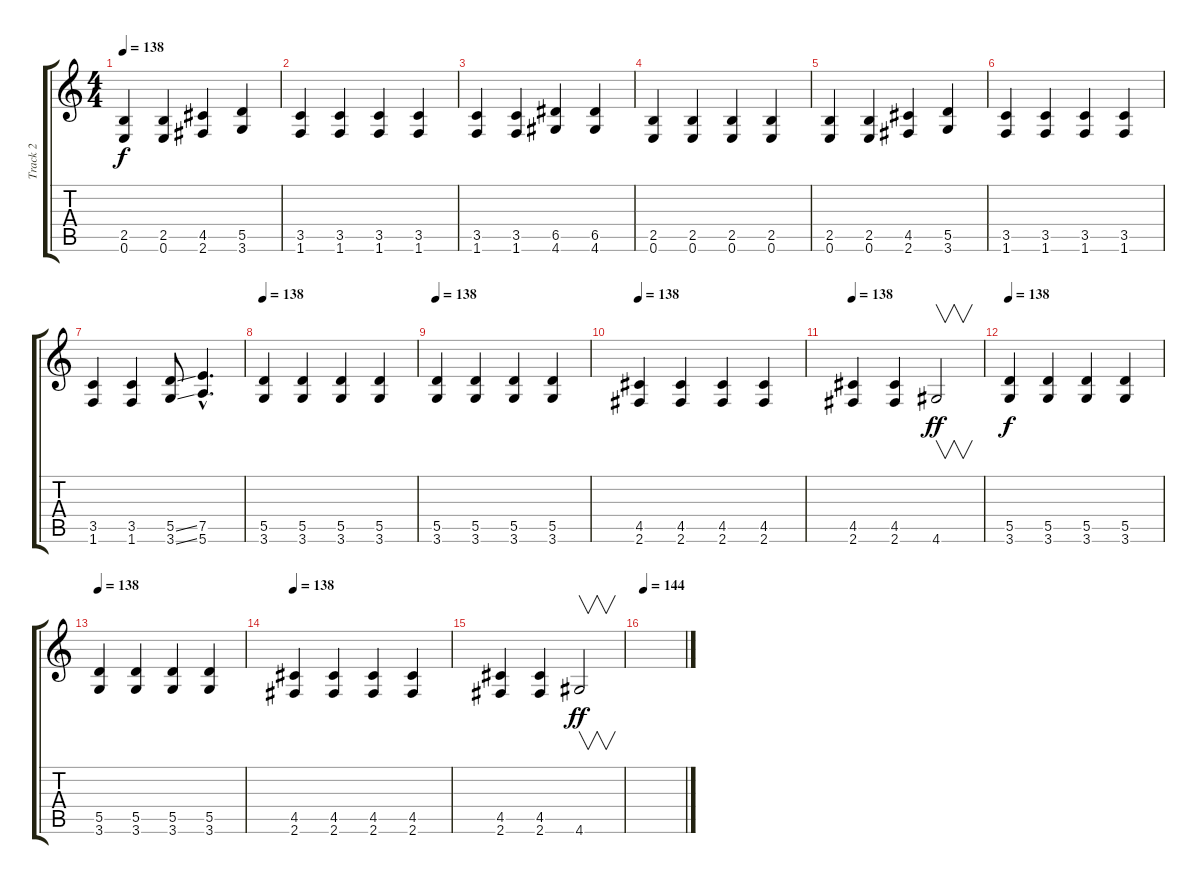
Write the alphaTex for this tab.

\track ("Track 2" "Track 2") {instrument distortionguitar}
\staff {score tabs}
\tuning (E4 B3 G3 D3 A2 E2) {hide}
\ts (4 4)
\tempo 138
\clef g2
\ks c
(2.5 0.6).4{dy f} (2.5 0.6).4 (4.5 2.6).4 (5.5 3.6).4 |
(3.5 1.6).4 (3.5 1.6).4 (3.5 1.6).4 (3.5 1.6).4 |
(3.5 1.6).4 (3.5 1.6).4 (6.5 4.6).4 (6.5 4.6).4 |
(2.5 0.6).4 (2.5 0.6).4 (2.5 0.6).4 (2.5 0.6).4 |
(2.5 0.6).4 (2.5 0.6).4 (4.5 2.6).4 (5.5 3.6).4 |
(3.5 1.6).4 (3.5 1.6).4 (3.5 1.6).4 (3.5 1.6).4 |
(3.5 1.6).4 (3.5 1.6).4 (5.5{ss} 3.6{ss}).8 (7.5{hac} 5.6{hac}).4{d} |
\tempo 138
(5.5 3.6).4 (5.5 3.6).4 (5.5 3.6).4 (5.5 3.6).4 |
\tempo 138
(5.5 3.6).4 (5.5 3.6).4 (5.5 3.6).4 (5.5 3.6).4 |
\tempo 138
(4.5 2.6).4 (4.5 2.6).4 (4.5 2.6).4 (4.5 2.6).4 |
\tempo 138
(4.5 2.6).4 (4.5 2.6).4 4.6.2{v dy ff} |
\tempo 138
(5.5 3.6).4{dy f} (5.5 3.6).4 (5.5 3.6).4 (5.5 3.6).4 |
\tempo 138
(5.5 3.6).4 (5.5 3.6).4 (5.5 3.6).4 (5.5 3.6).4 |
\tempo 138
(4.5 2.6).4 (4.5 2.6).4 (4.5 2.6).4 (4.5 2.6).4 |
(4.5 2.6).4 (4.5 2.6).4 4.6.2{v dy ff} |
\tempo 144
